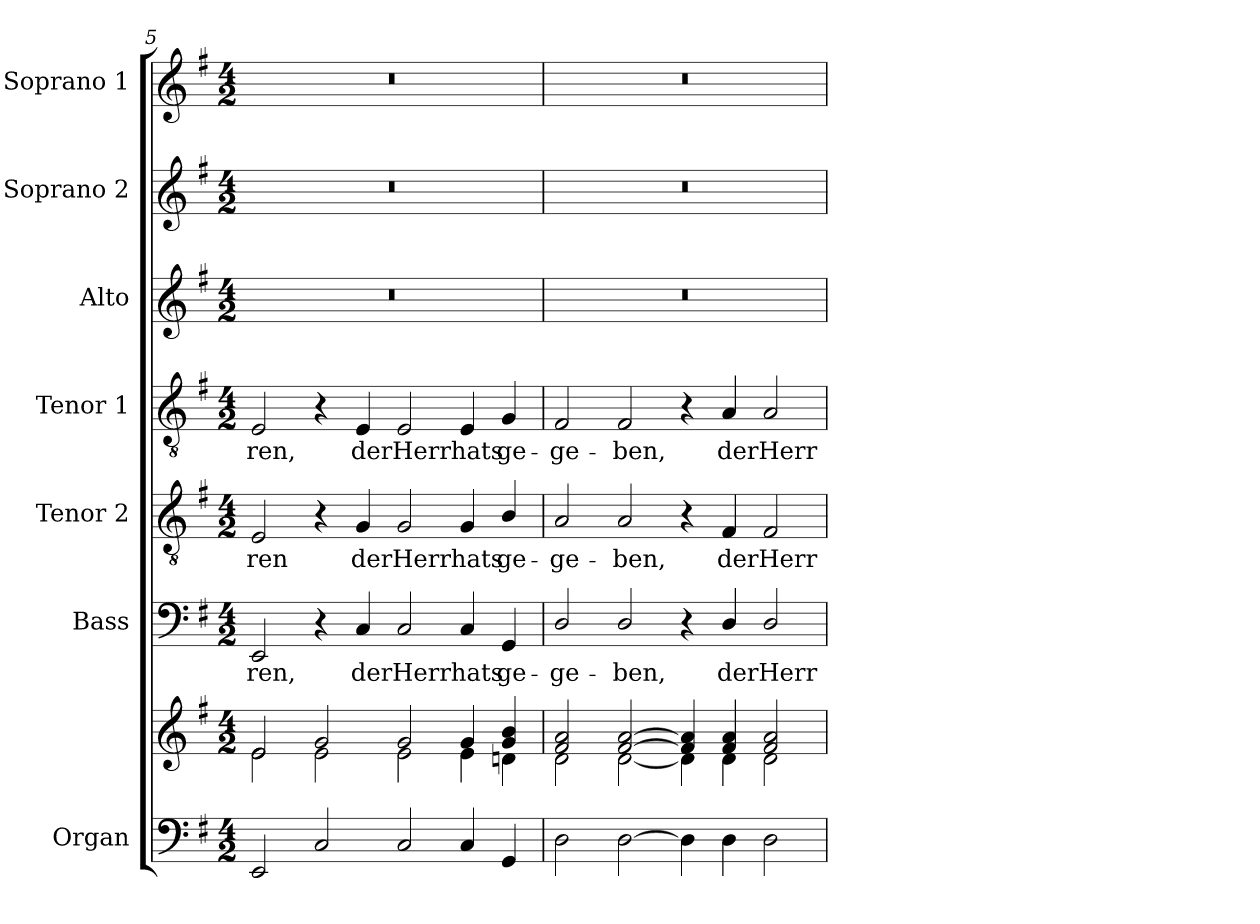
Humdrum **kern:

**kern	**kern	**kern	**text	**kern	**text	**kern	**text	**kern	**kern	**kern
*part7	*part7	*part6	*part6	*part5	*part5	*part4	*part4	*part3	*part2	*part1
*staff8	*staff7	*staff6	*staff6	*staff5	*staff5	*staff4	*staff4	*staff3	*staff2	*staff1
*I"Organ	*	*I"Bass	*	*I"Tenor 2	*	*I"Tenor 1	*	*I"Alto	*I"Soprano 2	*I"Soprano 1
*I'Org.	*	*I'B.	*	*I'T.2	*	*I'T.1	*	*I'A.	*I'S.2	*I'S.1
*clefF4	*clefG2	*clefF4	*	*clefGv2	*	*clefGv2	*	*clefG2	*clefG2	*clefG2
*	*	*	*	*ITrd7c12	*	*ITrd7c12	*	*	*	*
*k[f#]	*k[f#]	*k[f#]	*	*k[f#]	*	*k[f#]	*	*k[f#]	*k[f#]	*k[f#]
*G:	*G:	*G:	*	*G:	*	*G:	*	*G:	*G:	*G:
*M4/2	*M4/2	*M4/2	*	*M4/2	*	*M4/2	*	*M4/2	*M4/2	*M4/2
=5	=5	=5	=5	=5	=5	=5	=5	=5	=5	=5
*	*^	*	*	*	*	*	*	*	*	*
!	!	!	!	!LO:LY:b:color=#000000	!	!	!	!	!	!	!
!	!	!	!	!	!	!LO:LY:b:color=#000000	!	!	!	!	!
!	!	!	!	!	!	!	!	!LO:LY:b:color=#000000	!LO:N:vis=1	!LO:N:vis=1	!LO:N:vis=1
2EEi/	2ei/	2ei\	2EEi/	-ren,	2EEi/	-ren	2EEi/	-ren,	0r	0r	0r
2Ci/	2gi/	2ei\	4r	.	4r	.	4r	.	.	.	.
!	!	!	!	!LO:LY:b:color=#000000	!	!	!	!	!	!	!
!	!	!	!	!	!	!LO:LY:b:color=#000000	!	!	!	!	!
!	!	!	!	!	!	!	!	!LO:LY:b:color=#000000	!	!	!
.	.	.	4Ci/	der	4GGi/	der	4EEi/	der	.	.	.
!	!	!	!	!LO:LY:b:color=#000000	!	!	!	!	!	!	!
!	!	!	!	!	!	!LO:LY:b:color=#000000	!	!	!	!	!
!	!	!	!	!	!	!	!	!LO:LY:b:color=#000000	!	!	!
2Ci/	2gi/	2ei\	2Ci/	Herr	2GGi/	Herr	2EEi/	Herr	.	.	.
!	!	!	!	!LO:LY:b:color=#000000	!	!	!	!	!	!	!
!	!	!	!	!	!	!LO:LY:b:color=#000000	!	!	!	!	!
!	!	!	!	!	!	!	!	!LO:LY:b:color=#000000	!	!	!
4Ci/	4gi/	4ei\	4Ci/	hats	4GGi/	hats	4EEi/	hats	.	.	.
!	!	!	!	!LO:LY:b:color=#000000	!	!	!	!	!	!	!
!	!	!	!	!	!	!LO:LY:b:color=#000000	!	!	!	!	!
!	!	!	!	!	!	!	!	!LO:LY:b:color=#000000	!	!	!
4GGi/	4gi/ 4bi	4dni\	4GGi/	ge-	4BBi/	ge-	4GGi/	ge-	.	.	.
=6	=6	=6	=6	=6	=6	=6	=6	=6	=6	=6	=6
!	!	!	!	!LO:LY:b:color=#000000	!	!	!	!	!	!	!
!	!	!	!	!	!	!LO:LY:b:color=#000000	!	!	!	!	!
!	!	!	!	!	!	!	!	!LO:LY:b:color=#000000	!LO:N:vis=1	!LO:N:vis=1	!LO:N:vis=1
2Di\	2f#i/ 2ai	2di\	2Di/	-ge-	2AAi/	-ge-	2FF#i/	-ge-	0r	0r	0r
!	!	!	!	!LO:LY:b:color=#000000	!	!	!	!	!	!	!
!	!	!	!	!	!	!LO:LY:b:color=#000000	!	!	!	!	!
!	!	!	!	!	!	!	!	!LO:LY:b:color=#000000	!	!	!
[2Di\	[2f#i/ [2ai	[2di\	2Di/	-ben,	2AAi/	-ben,	2FF#i/	-ben,	.	.	.
4Di\]	4f#i/] 4ai]	4di\]	4r	.	4r	.	4r	.	.	.	.
!	!	!	!	!LO:LY:b:color=#000000	!	!	!	!	!	!	!
!	!	!	!	!	!	!LO:LY:b:color=#000000	!	!	!	!	!
!	!	!	!	!	!	!	!	!LO:LY:b:color=#000000	!	!	!
4Di\	4f#i/ 4ai	4di\	4Di/	der	4FF#i/	der	4AAi/	der	.	.	.
!	!	!	!	!LO:LY:b:color=#000000	!	!	!	!	!	!	!
!	!	!	!	!	!	!LO:LY:b:color=#000000	!	!	!	!	!
!	!	!	!	!	!	!	!	!LO:LY:b:color=#000000	!	!	!
2Di\	2f#i/ 2ai	2di\	2Di/	Herr	2FF#i/	Herr	2AAi/	Herr	.	.	.
*	*v	*v	*	*	*	*	*	*	*	*	*
=	=	=	=	=	=	=	=	=	=	=
*-	*-	*-	*-	*-	*-	*-	*-	*-	*-	*-
